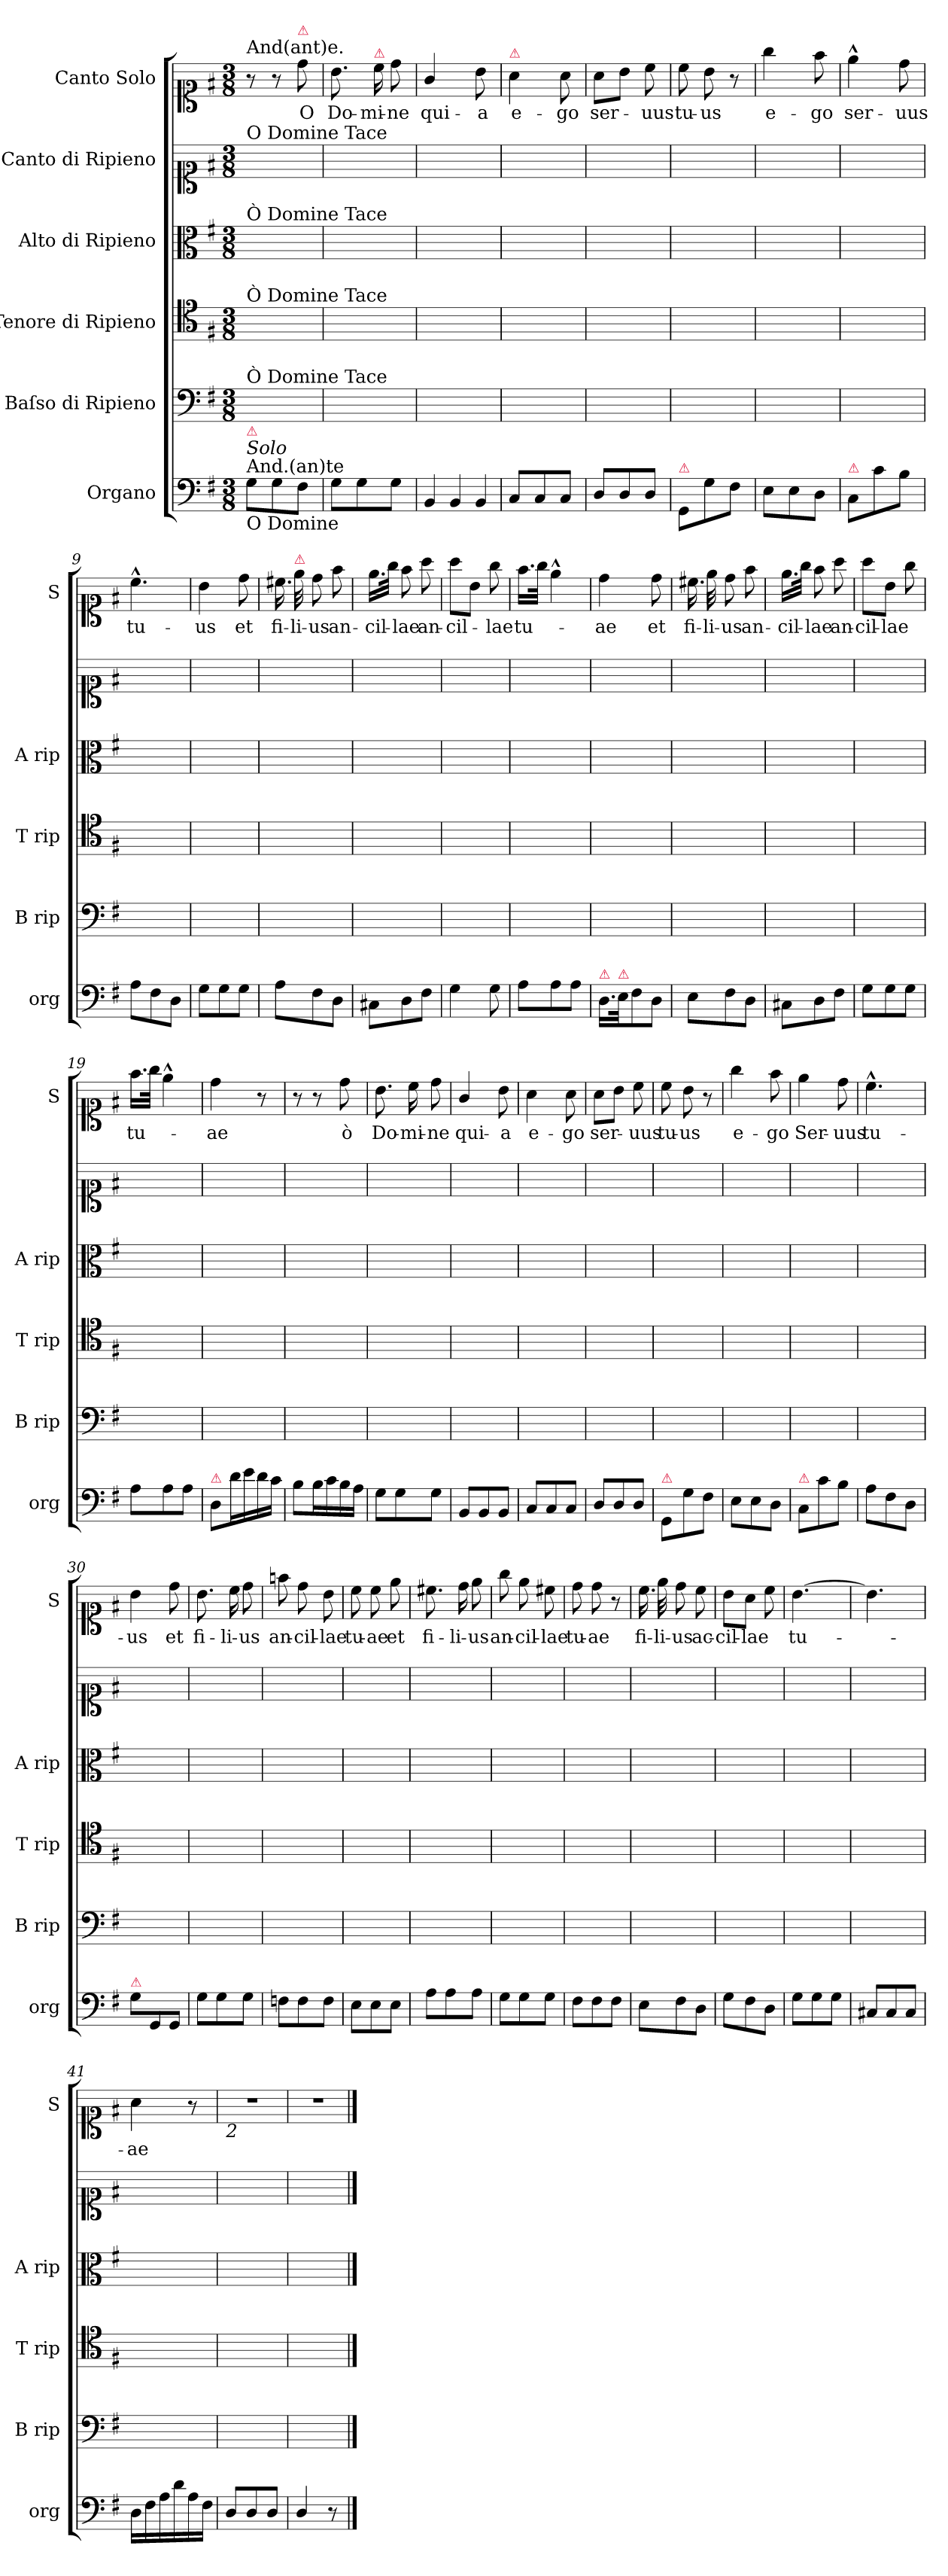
**kern	**kern	**kern	**kern	**kern	**kern	**text
*part6	*part5	*part4	*part3	*part2	*part1	*part1
*staff6	*staff5	*staff4	*staff3	*staff2	*staff1	*staff1
*I"Organo	*I"Baſso di Ripieno	*I"Tenore di Ripieno	*I"Alto di Ripieno	*I"Canto di Ripieno	*I"Canto Solo	*
*I'org	*I'B rip	*I'T rip	*I'A rip	*	*I'S	*
*clefF4	*clefF4	*clefC4	*clefC3	*clefC1	*clefC1	*
*k[f#]	*k[f#]	*k[f#]	*k[f#]	*k[f#]	*k[f#]	*
*G:	*G:	*G:	*G:	*G:	*G:	*
*M3/8	*M3/8	*M3/8	*M3/8	*M3/8	*M3/8	*
=1	=1	=1	=1	=1	=1	=1
!	!	!	!	!	!LO:TX:a:t=And(ant)e.	!
!	!	!	!	!LO:TX:a:t=O Domine Tace	!	!
!	!	!	!LO:TX:a:t=Ò Domine Tace	!	!	!
!	!	!LO:TX:a:t=Ò Domine Tace	!	!	!	!
!	!LO:TX:a:t=Ò Domine Tace	!	!	!	!	!
!LO:TX:a:t=And.(an)te	!	!	!	!	!	!
!LO:TX:a:i:t=Solo	!	!	!	!	!	!
!LO:TX:b:t=O Domine	!	!	!	!	!	!
!LO:TX:a:color=crimson:t=⚠	!	!	!	!	!	!
8G\L	4.ryy	4.ryy	4.ryy	4.ryy	8r	.
8G\	.	.	.	.	8r	.
!	!	!	!	!	!LO:TX:a:color=crimson:t=⚠	!
8F#\J	.	.	.	.	8dd\	O
=2	=2	=2	=2	=2	=2	=2
8G\L	4.ryy	4.ryy	4.ryy	4.ryy	8.b\	Do-
8G\	.	.	.	.	.	.
!	!	!	!	!	!LO:TX:a:color=crimson:t=⚠	!
.	.	.	.	.	16cc\	-mi-
8G\J	.	.	.	.	8dd\	-ne
=3	=3	=3	=3	=3	=3	=3
!LO:N:vis=4	!	!	!	!	!	!
8BB/	4.ryy	4.ryy	4.ryy	4.ryy	4g/	qui-
!LO:N:vis=4	!	!	!	!	!	!
8BB/	.	.	.	.	.	.
!LO:N:vis=4	!	!	!	!	!	!
8BB/	.	.	.	.	8b\	-a
=4	=4	=4	=4	=4	=4	=4
!	!	!	!	!	!LO:TX:a:color=crimson:t=⚠	!
8C/L	4.ryy	4.ryy	4.ryy	4.ryy	4a\	e-
8C/	.	.	.	.	.	.
8C/J	.	.	.	.	8a\	-go
=5	=5	=5	=5	=5	=5	=5
8D/L	4.ryy	4.ryy	4.ryy	4.ryy	8a\L	ser-
8D/	.	.	.	.	8b\J	.
8D/J	.	.	.	.	8cc\	-uus
=6	=6	=6	=6	=6	=6	=6
!LO:TX:a:color=crimson:t=⚠	!	!	!	!	!	!
8GG/L	4.ryy	4.ryy	4.ryy	4.ryy	8cc\	tu-
8G\	.	.	.	.	8b\	-us
8F#\J	.	.	.	.	8r	.
=7	=7	=7	=7	=7	=7	=7
8E\L	4.ryy	4.ryy	4.ryy	4.ryy	4gg\	e-
8E\	.	.	.	.	.	.
8D\J	.	.	.	.	8ff#\	-go
=8	=8	=8	=8	=8	=8	=8
!LO:TX:a:color=crimson:t=⚠	!	!	!	!	!	!
8C/L	4.ryy	4.ryy	4.ryy	4.ryy	4ee^^\	ser-
8c\	.	.	.	.	.	.
8B\J	.	.	.	.	8dd\	-uus
=9	=9	=9	=9	=9	=9	=9
8A\L	4.ryy	4.ryy	4.ryy	4.ryy	4.cc^^\	tu-
8F#\	.	.	.	.	.	.
8D\J	.	.	.	.	.	.
=10	=10	=10	=10	=10	=10	=10
8G\L	4.ryy	4.ryy	4.ryy	4.ryy	4b\	-us
8G\	.	.	.	.	.	.
8G\J	.	.	.	.	8dd\	et
=11	=11	=11	=11	=11	=11	=11
8A\L	4.ryy	4.ryy	4.ryy	4.ryy	16.cc#X\	fi-
!	!	!	!	!	!LO:TX:a:color=crimson:t=⚠	!
.	.	.	.	.	32ee\	-li-
8F#\	.	.	.	.	8dd\	-us
8D\J	.	.	.	.	8ff#\	an-
=12	=12	=12	=12	=12	=12	=12
8C#X\L	4.ryy	4.ryy	4.ryy	4.ryy	16.ee\LL	-cil-
.	.	.	.	.	32gg\JJk	.
8D\	.	.	.	.	8ff#\	-lae
8F#\J	.	.	.	.	8aa\	an-
=13	=13	=13	=13	=13	=13	=13
4G\	4.ryy	4.ryy	4.ryy	4.ryy	8aa\L	-cil-
.	.	.	.	.	8b\J	.
8G\	.	.	.	.	8gg\	-lae
=14	=14	=14	=14	=14	=14	=14
8A\L	4.ryy	4.ryy	4.ryy	4.ryy	16.ff#\LL	tu-
.	.	.	.	.	32gg\JJk	.
8A\	.	.	.	.	4ee^^\	.
8A\J	.	.	.	.	.	.
=15	=15	=15	=15	=15	=15	=15
!LO:TX:a:color=crimson:t=⚠	!	!	!	!	!	!
16.D\LL	4.ryy	4.ryy	4.ryy	4.ryy	4dd\	-ae
!LO:TX:a:color=crimson:t=⚠	!	!	!	!	!	!
32E\JK	.	.	.	.	.	.
8F#\	.	.	.	.	.	.
8D\J	.	.	.	.	8dd\	et
=16	=16	=16	=16	=16	=16	=16
8E\L	4.ryy	4.ryy	4.ryy	4.ryy	16.cc#X\	fi-
.	.	.	.	.	32ee\	-li-
8F#\	.	.	.	.	8dd\	-us
8D\J	.	.	.	.	8ff#\	an-
=17	=17	=17	=17	=17	=17	=17
8C#X\L	4.ryy	4.ryy	4.ryy	4.ryy	16.ee\LL	-cil-
.	.	.	.	.	32gg\JJk	.
8D\	.	.	.	.	8ff#\	-lae
8F#\J	.	.	.	.	8aa\	an-
=18	=18	=18	=18	=18	=18	=18
8G\L	4.ryy	4.ryy	4.ryy	4.ryy	8aa\L	-cil-
8G\	.	.	.	.	8b\J	-lae
8G\J	.	.	.	.	8gg\	.
=19	=19	=19	=19	=19	=19	=19
8A\L	4.ryy	4.ryy	4.ryy	4.ryy	16.ff#\LL	tu-
.	.	.	.	.	32gg\JJk	.
8A\	.	.	.	.	4ee^^\	.
8A\J	.	.	.	.	.	.
=20	=20	=20	=20	=20	=20	=20
!LO:TX:a:color=crimson:t=⚠	!	!	!	!	!	!
8D/L	4.ryy	4.ryy	4.ryy	4.ryy	4dd\	-ae
16d\L	.	.	.	.	.	.
16e\	.	.	.	.	.	.
16d\	.	.	.	.	8r	.
16c\JJ	.	.	.	.	.	.
=21	=21	=21	=21	=21	=21	=21
8B\L	4.ryy	4.ryy	4.ryy	4.ryy	8r	.
16B\L	.	.	.	.	8r	.
16c\	.	.	.	.	.	.
16B\	.	.	.	.	8dd\	ò
16A\JJ	.	.	.	.	.	.
=22	=22	=22	=22	=22	=22	=22
8G\L	4.ryy	4.ryy	4.ryy	4.ryy	8.b\	Do-
8G\	.	.	.	.	.	.
.	.	.	.	.	16cc\	-mi-
8G\J	.	.	.	.	8dd\	-ne
=23	=23	=23	=23	=23	=23	=23
8BB/L	4.ryy	4.ryy	4.ryy	4.ryy	4g/	qui-
8BB/	.	.	.	.	.	.
8BB/J	.	.	.	.	8b\	-a
=24	=24	=24	=24	=24	=24	=24
8C/L	4.ryy	4.ryy	4.ryy	4.ryy	4a\	e-
8C/	.	.	.	.	.	.
8C/J	.	.	.	.	8a\	-go
=25	=25	=25	=25	=25	=25	=25
8D/L	4.ryy	4.ryy	4.ryy	4.ryy	8a\L	ser-
8D/	.	.	.	.	8b\J	.
8D/J	.	.	.	.	8cc\	-uus
=26	=26	=26	=26	=26	=26	=26
!LO:TX:a:color=crimson:t=⚠	!	!	!	!	!	!
8GG/L	4.ryy	4.ryy	4.ryy	4.ryy	8cc\	tu-
8G\	.	.	.	.	8b\	-us
8F#\J	.	.	.	.	8r	.
=27	=27	=27	=27	=27	=27	=27
8E\L	4.ryy	4.ryy	4.ryy	4.ryy	4gg\	e-
8E\	.	.	.	.	.	.
8D\J	.	.	.	.	8ff#\	-go
=28	=28	=28	=28	=28	=28	=28
!LO:TX:a:color=crimson:t=⚠	!	!	!	!	!	!
8C/L	4.ryy	4.ryy	4.ryy	4.ryy	4ee\	Ser-
8c\	.	.	.	.	.	.
8B\J	.	.	.	.	8dd\	-uus
=29	=29	=29	=29	=29	=29	=29
8A\L	4.ryy	4.ryy	4.ryy	4.ryy	4.cc^^\	tu-
8F#\	.	.	.	.	.	.
8D\J	.	.	.	.	.	.
=30	=30	=30	=30	=30	=30	=30
!LO:TX:a:color=crimson:t=⚠	!	!	!	!	!	!
8G\L	4.ryy	4.ryy	4.ryy	4.ryy	4b\	-us
8GG/	.	.	.	.	.	.
8GG/J	.	.	.	.	8dd\	et
=31	=31	=31	=31	=31	=31	=31
8G\L	4.ryy	4.ryy	4.ryy	4.ryy	8.b\	fi-
8G\	.	.	.	.	.	.
.	.	.	.	.	16cc\	-li-
8G\J	.	.	.	.	8dd\	-us
=32	=32	=32	=32	=32	=32	=32
8Fn\L	4.ryy	4.ryy	4.ryy	4.ryy	8ffn\	an-
8F\	.	.	.	.	8dd\	-cil-
8F\J	.	.	.	.	8b\	-lae
=33	=33	=33	=33	=33	=33	=33
8E\L	4.ryy	4.ryy	4.ryy	4.ryy	8cc\	tu-
8E\	.	.	.	.	8cc\	-ae
8E\J	.	.	.	.	8ee\	et
=34	=34	=34	=34	=34	=34	=34
8A\L	4.ryy	4.ryy	4.ryy	4.ryy	8.cc#X\	fi-
8A\	.	.	.	.	.	.
.	.	.	.	.	16dd\	-li-
8A\J	.	.	.	.	8ee\	-us
=35	=35	=35	=35	=35	=35	=35
8G\L	4.ryy	4.ryy	4.ryy	4.ryy	8gg\	an-
8G\	.	.	.	.	8ee\	-cil-
8G\J	.	.	.	.	8cc#X\	-lae
=36	=36	=36	=36	=36	=36	=36
8F#\L	4.ryy	4.ryy	4.ryy	4.ryy	8dd\	tu-
8F#\	.	.	.	.	8dd\	-ae
8F#\J	.	.	.	.	8r	.
=37	=37	=37	=37	=37	=37	=37
8E\L	4.ryy	4.ryy	4.ryy	4.ryy	16.cc\	fi-
.	.	.	.	.	32ee\	-li-
8F#\	.	.	.	.	8dd\	-us
8D\J	.	.	.	.	8cc\	ac-
=38	=38	=38	=38	=38	=38	=38
8G\L	4.ryy	4.ryy	4.ryy	4.ryy	8b\L	-cil-
8F#\	.	.	.	.	8a\J	-lae
8D\J	.	.	.	.	8cc\	.
=39	=39	=39	=39	=39	=39	=39
8G\L	4.ryy	4.ryy	4.ryy	4.ryy	[4.b\	tu-
8G\	.	.	.	.	.	.
8G\J	.	.	.	.	.	.
=40	=40	=40	=40	=40	=40	=40
8C#X/L	4.ryy	4.ryy	4.ryy	4.ryy	4.b\]	.
8C#/	.	.	.	.	.	.
8C#/J	.	.	.	.	.	.
=41	=41	=41	=41	=41	=41	=41
16D\LL	4.ryy	4.ryy	4.ryy	4.ryy	4a\	-ae
16F#\	.	.	.	.	.	.
16A\	.	.	.	.	.	.
16d\	.	.	.	.	.	.
16A\	.	.	.	.	8r	.
16F#\JJ	.	.	.	.	.	.
=42	=42	=42	=42	=42	=42	=42
!	!	!	!	!	!LO:TX:b:i:t=2	!
8D/L	4.ryy	4.ryy	4.ryy	4.ryy	4.r	.
8D/	.	.	.	.	.	.
8D/J	.	.	.	.	.	.
=43	=43	=43	=43	=43	=43	=43
4D/	4.ryy	4.ryy	4.ryy	4.ryy	4.r	.
8r	.	.	.	.	.	.
==	==	==	==	==	==	==
*-	*-	*-	*-	*-	*-	*-
